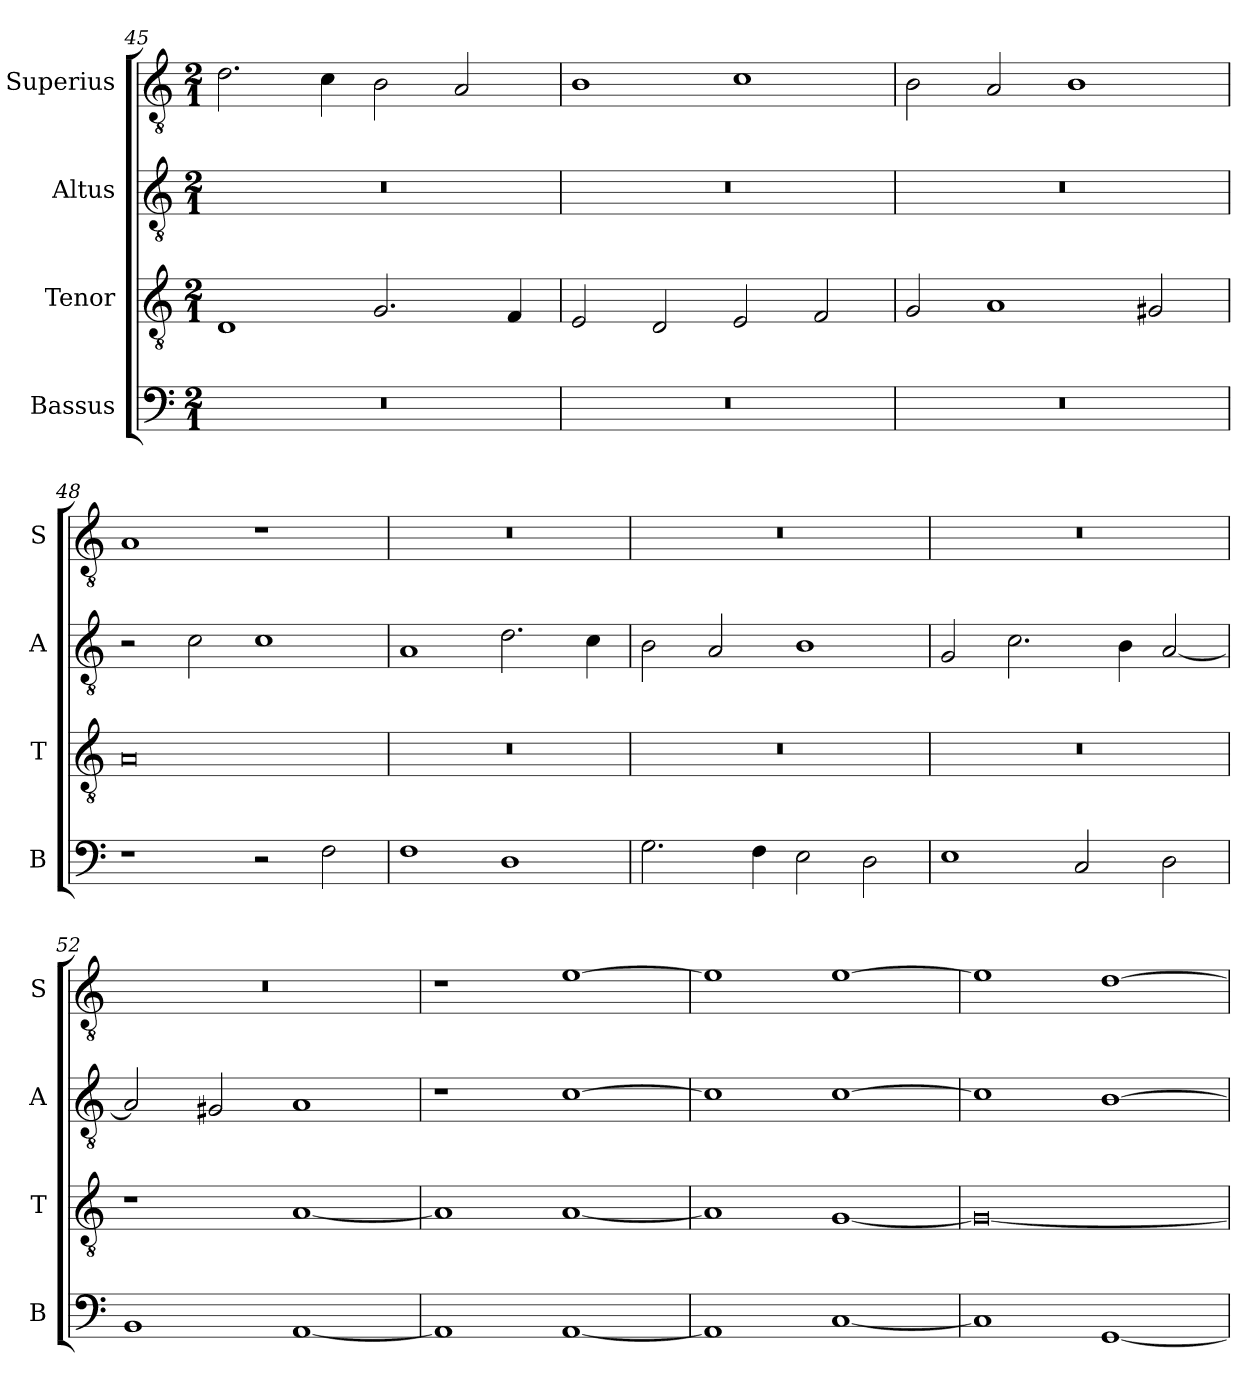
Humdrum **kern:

**kern	**kern	**kern	**kern
*part4	*part3	*part2	*part1
*staff4	*staff3	*staff2	*staff1
*I"Bassus	*I"Tenor	*I"Altus	*I"Superius
*I'B	*I'T	*I'A	*I'S
*clefF4	*clefGv2	*clefGv2	*clefGv2
*k[]	*k[]	*k[]	*k[]
*C:	*C:	*C:	*C:
*M2/1	*M2/1	*M2/1	*M2/1
=45	=45	=45	=45
0r	1D	0r	2.d
.	.	.	4c
.	2.G	.	2B
.	.	.	2A
.	4F	.	.
=46	=46	=46	=46
0r	2E	0r	1B
.	2D	.	.
.	2E	.	1c
.	2F	.	.
=47	=47	=47	=47
0r	2G	0r	2B
.	1A	.	2A
.	.	.	1B
.	2G#X	.	.
=48	=48	=48	=48
1r	0A	2r	1A
.	.	2c	.
2r	.	1c	1r
2F	.	.	.
=49	=49	=49	=49
1F	0r	1A	0r
1D	.	2.d	.
.	.	4c	.
=50	=50	=50	=50
2.G	0r	2B	0r
.	.	2A	.
4F	.	.	.
2E	.	1B	.
2D	.	.	.
=51	=51	=51	=51
1E	0r	2G	0r
.	.	2.c	.
2C	.	.	.
.	.	4B	.
2D	.	[2A	.
=52	=52	=52	=52
1BB	1r	2A]	0r
.	.	2G#X	.
[1AA	[1A	1A	.
=53	=53	=53	=53
1AA]	1A]	1r	1r
[1AA	[1A	[1c	[1e
=54	=54	=54	=54
1AA]	1A]	1c]	1e]
[1C	[1G	[1c	[1e
=55	=55	=55	=55
1C]	0G_	1c]	1e]
[1GG	.	[1B	[1d
=	=	=	=
*-	*-	*-	*-
